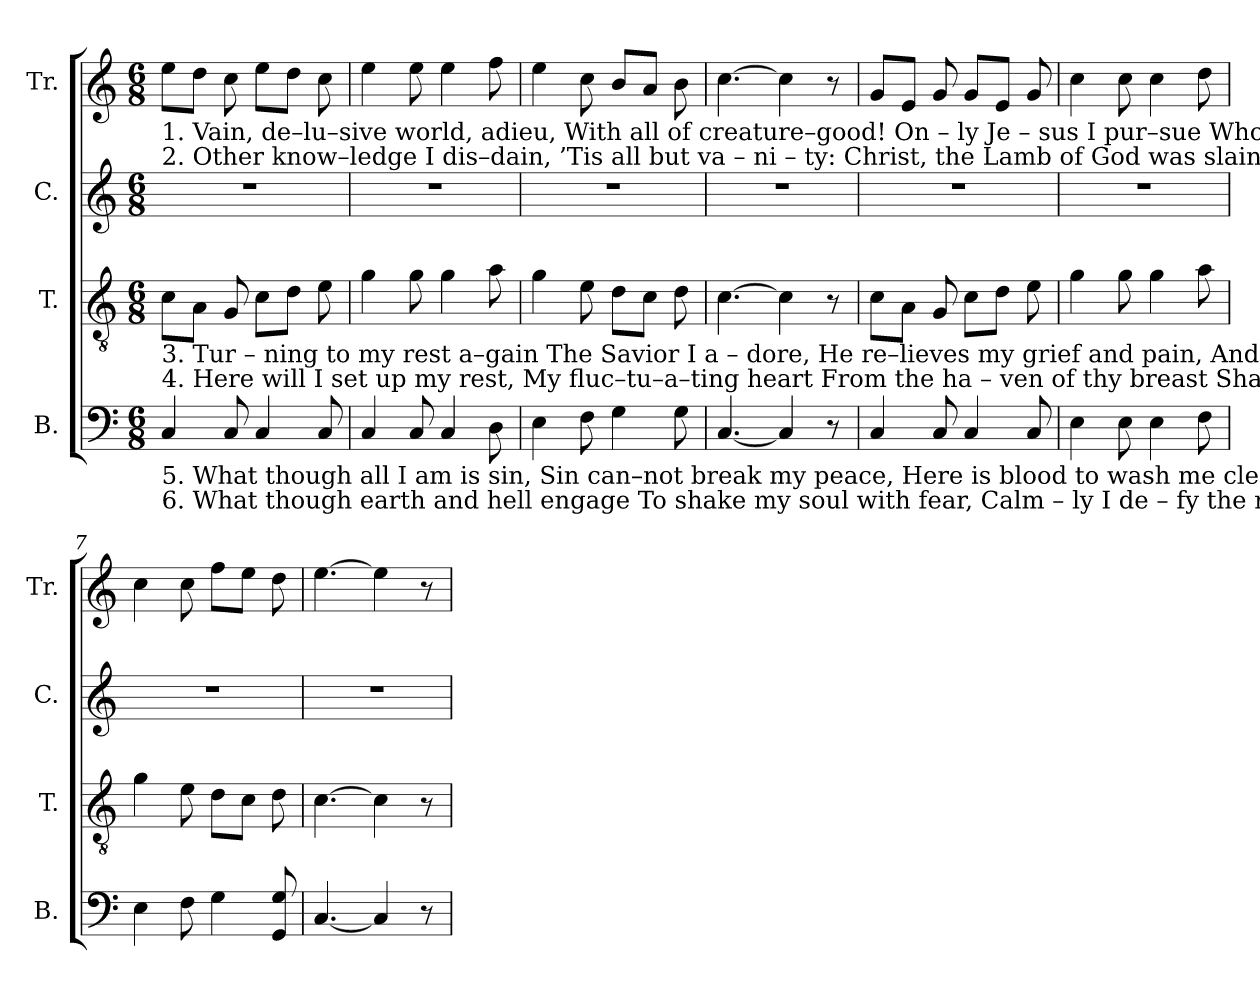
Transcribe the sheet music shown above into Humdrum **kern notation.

**kern	**kern	**kern	**kern
*part4	*part3	*part2	*part1
*staff4	*staff3	*staff2	*staff1
*I"B.	*I"T.	*I"C.	*I"Tr.
*I'B.	*I'T.	*I'C.	*I'Tr.
*clefF4	*clefGv2	*clefG2	*clefG2
*k[]	*k[]	*k[]	*k[]
*M6/8	*M6/8	*M6/8	*M6/8
*MM120	*MM120	*MM120	*MM120
=1	=1	=1	=1
!	!	!	!LO:TX:b:t=1. Vain,  de–lu–sive  world,  adieu,  With  all  of  creature–good!          On   –  ly    Je   –  sus   I   pur–sue  Who bought me with his blood;
!	!	!	!LO:TX:b:t=2. Other  know–ledge  I  dis–dain,    ’Tis   all    but  va – ni – ty&colon;            Christ, the Lamb of God was slain,  He   tas – ted  death  for  me&colon;
!	!LO:TX:b:t=3. Tur – ning   to    my   rest  a–gain    The  Savior   I       a – dore,           He   re–lieves  my  grief  and  pain,  And bids me weep no more;	!	!
!	!LO:TX:b:t=4.  Here  will    I       set    up  my rest,   My  fluc–tu–a–ting   heart           From   the  ha – ven  of  thy  breast  Shall  never  more  de – part&colon;	!	!
!LO:TX:b:t=5.  What  though  all  I  am  is  sin,    Sin  can–not  break  my  peace,        Here  is  blood  to wash me clean  From  all  unrighteousness;	!	!	!
!LO:TX:b:t=6.  What though earth and hell engage  To  shake  my soul with fear,        Calm – ly  I  de – fy   the   rage      Of  per – se–cu–tion   near;	!	!	!
4C/	8c\L	2.r	8ee\L
.	8A\J	.	8dd\J
8C/	8G/	.	8cc\
4C/	8c\L	.	8ee\L
.	8d\J	.	8dd\J
8C/	8e\	.	8cc\
=2	=2	=2	=2
4C/	4g\	2.r	4ee\
8C/	8g\	.	8ee\
4C/	4g\	.	4ee\
8D\	8a\	.	8ff\
=3	=3	=3	=3
4E\	4g\	2.r	4ee\
8F\	8e\	.	8cc\
4G\	8d\L	.	8b/L
.	8c\J	.	8a/J
8G\	8d\	.	8b\
=4	=4	=4	=4
[4.C/	[4.c\	2.r	[4.cc\
4C/]	4c\]	.	4cc\]
8r	8r	.	8r
=5	=5	=5	=5
4C/	8c\L	2.r	8g/L
.	8A\J	.	8e/J
8C/	8G/	.	8g/
4C/	8c\L	.	8g/L
.	8d\J	.	8e/J
8C/	8e\	.	8g/
=6	=6	=6	=6
4E\	4g\	2.r	4cc\
8E\	8g\	.	8cc\
4E\	4g\	.	4cc\
8F\	8a\	.	8dd\
=7	=7	=7	=7
4E\	4g\	2.r	4cc\
8F\	8e\	.	8cc\
4G\	8d\L	.	8ff\L
.	8c\J	.	8ee\J
8GG/ 8G/	8d\	.	8dd\
=8	=8	=8	=8
[4.C/	[4.c\	2.r	[4.ee\
4C/]	4c\]	.	4ee\]
8r	8r	.	8r
=	=	=	=
*-	*-	*-	*-
